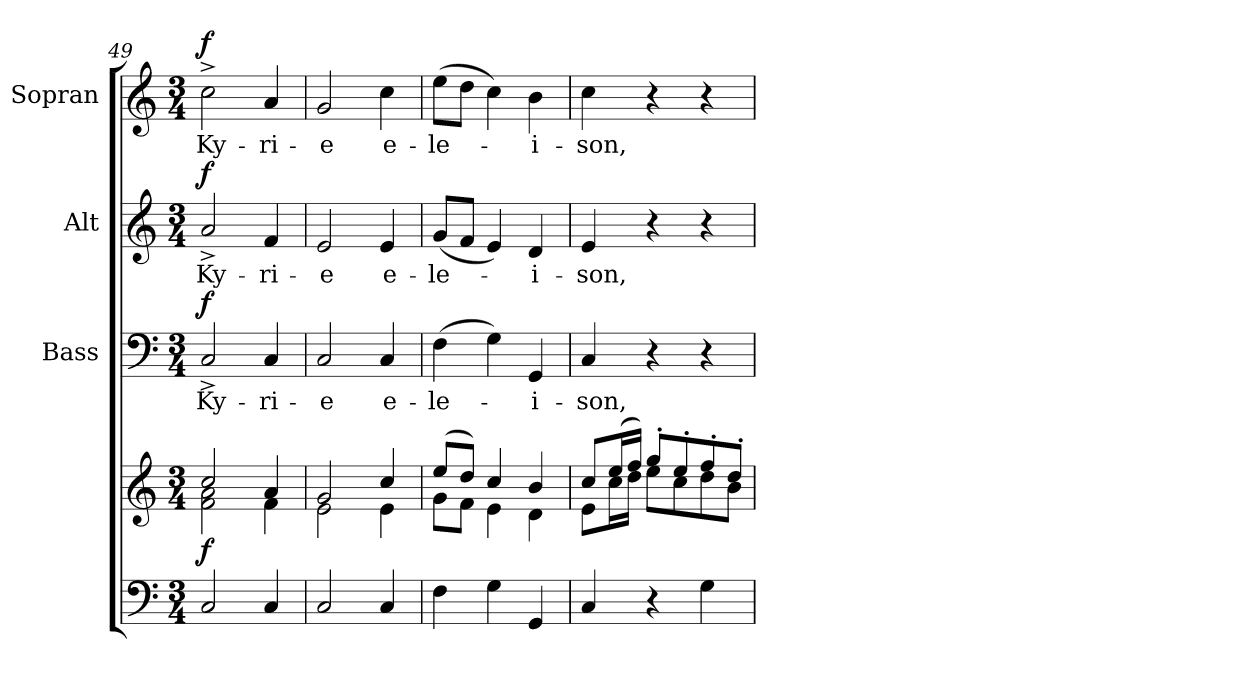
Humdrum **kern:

**kern	**kern	**dynam	**kern	**text	**dynam	**kern	**text	**dynam	**kern	**text	**dynam
*part4	*part4	*part4	*part3	*part3	*part3	*part2	*part2	*part2	*part1	*part1	*part1
*staff5	*staff4	*staff4/5	*staff3	*staff3	*staff3	*staff2	*staff2	*staff2	*staff1	*staff1	*staff1
*	*	*	*I"Bass	*	*	*I"Alt	*	*	*I"Sopran	*	*
*	*	*	*I'B.	*	*	*I'A.	*	*	*I'S.	*	*
*clefF4	*clefG2	*	*clefF4	*	*	*clefG2	*	*	*clefG2	*	*
*k[]	*k[]	*	*k[]	*	*	*k[]	*	*	*k[]	*	*
*C:	*C:	*	*C:	*	*	*C:	*	*	*C:	*	*
*M3/4	*M3/4	*	*M3/4	*	*	*M3/4	*	*	*M3/4	*	*
=49	=49	=49	=49	=49	=49	=49	=49	=49	=49	=49	=49
*	*^	*	*	*	*	*	*	*	*	*	*
!	!	!	!LO:DY:b	!	!LO:LY:b	!LO:DY:a	!	!LO:LY:b	!LO:DY:a	!	!LO:LY:b	!LO:DY:a
2C/	2cc/	2f\ 2a\	f	2C^>/	Ky-	f	2a^>/	Ky-	f	2cc^>\	Ky-	f
!	!	!	!	!	!LO:LY:b	!	!	!LO:LY:b	!	!	!LO:LY:b	!
4C/	4a/	4f\	.	4C/	-ri-	.	4f/	-ri-	.	4a/	-ri-	.
=50	=50	=50	=50	=50	=50	=50	=50	=50	=50	=50	=50	=50
!	!	!	!	!	!LO:LY:b	!	!	!LO:LY:b	!	!	!LO:LY:b	!
2C/	2g/	2e\	.	2C/	-e	.	2e/	-e	.	2g/	-e	.
!	!	!	!	!	!LO:LY:b	!	!	!LO:LY:b	!	!	!LO:LY:b	!
4C/	4cc/	4e\	.	4C/	e-	.	4e/	e-	.	4cc\	e-	.
=51	=51	=51	=51	=51	=51	=51	=51	=51	=51	=51	=51	=51
!	!	!	!	!	!LO:LY:b	!	!	!LO:LY:b	!	!	!LO:LY:b	!
4F\	(>8ee/L	8g\L	.	(>4F\	-le-	.	(<8g/L	-le-	.	(>8ee\L	-le-	.
.	8dd/J)	8f\J	.	.	.	.	8f/J	.	.	8dd\J	.	.
4G\	4cc/	4e\	.	4G\)	.	.	4e/)	.	.	4cc\)	.	.
!	!	!	!	!	!LO:LY:b	!	!	!LO:LY:b	!	!	!LO:LY:b	!
4GG/	4b/	4d\	.	4GG/	-i-	.	4d/	-i-	.	4b\	-i-	.
=52	=52	=52	=52	=52	=52	=52	=52	=52	=52	=52	=52	=52
!	!	!	!	!	!LO:LY:b	!	!	!LO:LY:b	!	!	!LO:LY:b	!
4C/	8cc/L	8e\L	.	4C/	-son,	.	4e/	-son,	.	4cc\	-son,	.
.	(>16ee/L	16cc\L	.	.	.	.	.	.	.	.	.	.
.	16ff/JJ)	16dd\JJ	.	.	.	.	.	.	.	.	.	.
4r	8gg'>/L	8ee\L	.	4r	.	.	4r	.	.	4r	.	.
.	8ee'>/	8cc\	.	.	.	.	.	.	.	.	.	.
4G\	8ff'>/	8dd\	.	4r	.	.	4r	.	.	4r	.	.
.	8dd'>/J	8b\J	.	.	.	.	.	.	.	.	.	.
*	*v	*v	*	*	*	*	*	*	*	*	*	*
=	=	=	=	=	=	=	=	=	=	=	=
*-	*-	*-	*-	*-	*-	*-	*-	*-	*-	*-	*-
